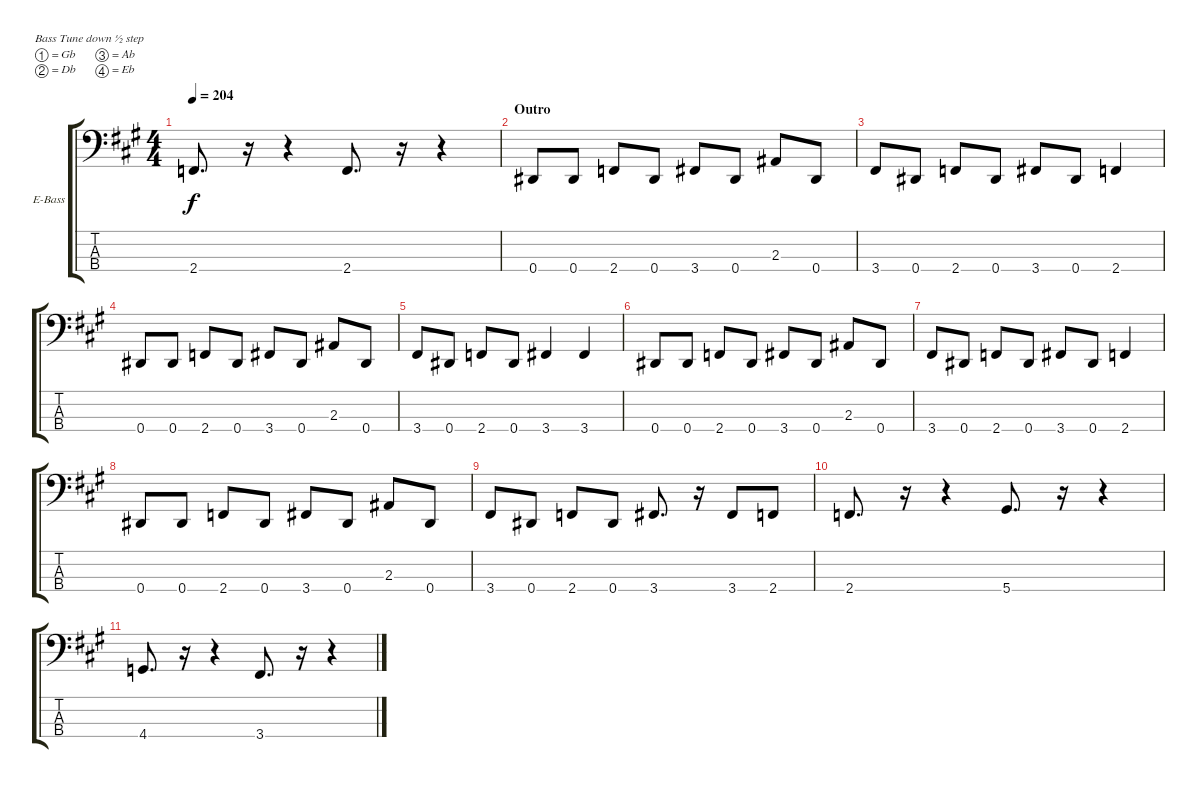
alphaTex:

\bracketExtendMode groupsimilarinstruments
\firstSystemTrackNameOrientation horizontal
\otherSystemsTrackNameOrientation horizontal
\track ("Cone" "E-Bass") {instrument electricbassfinger}
\staff {score tabs}
\tuning (Gb2 Db2 Ab1 Eb1)
\ts (4 4)
\tempo 204
\clef f4
\ks a
2.4.8{d dy f} r.16 r.4 2.4.8{d} r.16 r.4 |
\section ("" "Outro")
0.4.8 0.4.8 2.4.8 0.4.8 3.4.8 0.4.8 2.3.8 0.4.8 |
3.4.8 0.4.8 2.4.8 0.4.8 3.4.8 0.4.8 2.4.4 |
0.4.8 0.4.8 2.4.8 0.4.8 3.4.8 0.4.8 2.3.8 0.4.8 |
3.4.8 0.4.8 2.4.8 0.4.8 3.4.4 3.4.4 |
0.4.8 0.4.8 2.4.8 0.4.8 3.4.8 0.4.8 2.3.8 0.4.8 |
3.4.8 0.4.8 2.4.8 0.4.8 3.4.8 0.4.8 2.4.4 |
0.4.8 0.4.8 2.4.8 0.4.8 3.4.8 0.4.8 2.3.8 0.4.8 |
3.4.8 0.4.8 2.4.8 0.4.8 3.4.8{d} r.16 3.4.8 2.4.8 |
2.4.8{d} r.16 r.4 5.4.8{d} r.16 r.4 |
4.4.8{d} r.16 r.4 3.4.8{d} r.16 r.4
